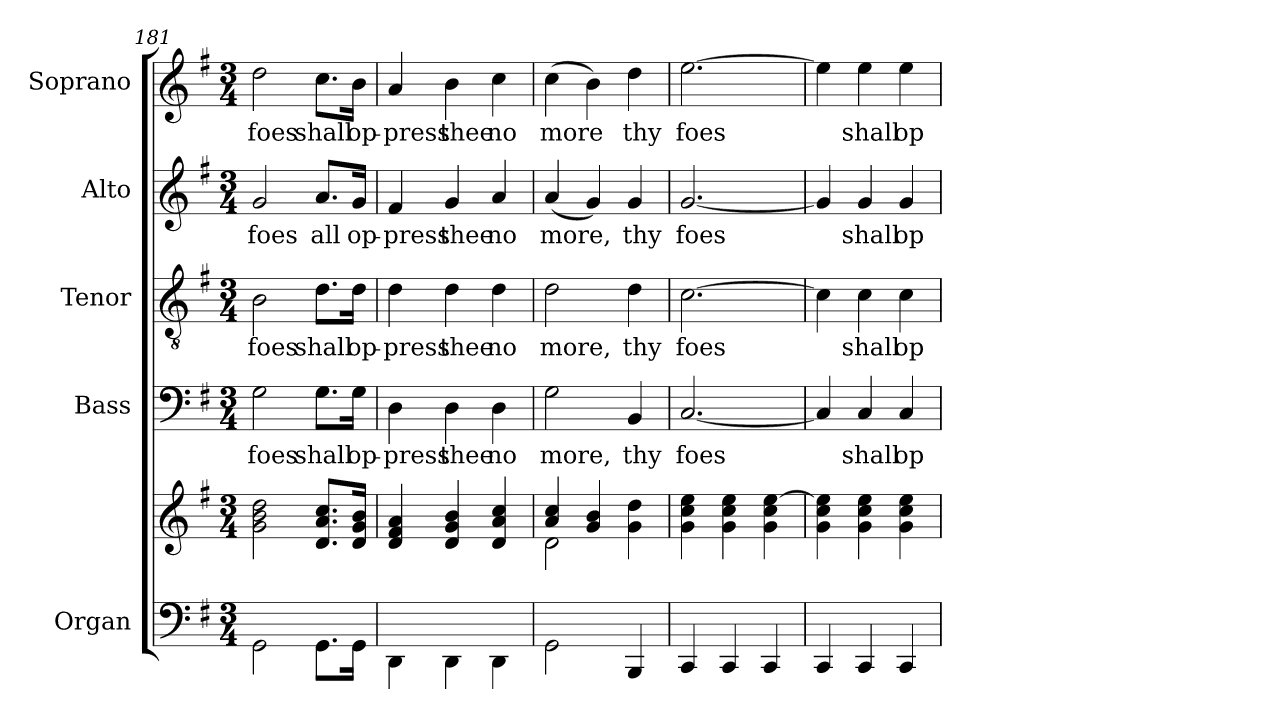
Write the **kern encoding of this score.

**kern	**kern	**kern	**text	**kern	**text	**kern	**text	**kern	**text
*part5	*part5	*part4	*part4	*part3	*part3	*part2	*part2	*part1	*part1
*staff6	*staff5	*staff4	*staff4	*staff3	*staff3	*staff2	*staff2	*staff1	*staff1
*I"Organ	*	*I"Bass	*	*I"Tenor	*	*I"Alto	*	*I"Soprano	*
*I'Org.	*	*I'B.	*	*I'T.	*	*I'A.	*	*I'S.	*
!!LO:LB:g=z
*clefF4	*clefG2	*clefF4	*	*clefGv2	*	*clefG2	*	*clefG2	*
*	*	*	*	*ITrd7c12	*	*	*	*	*
*k[f#]	*k[f#]	*k[f#]	*	*k[f#]	*	*k[f#]	*	*k[f#]	*
*G:	*G:	*G:	*	*G:	*	*G:	*	*G:	*
*M3/4	*M3/4	*M3/4	*	*M3/4	*	*M3/4	*	*M3/4	*
=181	=181	=181	=181	=181	=181	=181	=181	=181	=181
!	!	!	!LO:LY:b:color=#000000	!	!	!	!	!	!
!	!	!	!	!	!LO:LY:b:color=#000000	!	!	!	!
!	!	!	!	!	!	!	!LO:LY:b:color=#000000	!	!
!	!	!	!	!	!	!	!	!	!LO:LY:b:color=#000000
2GGi\	2gi\ 2bi 2ddi	2Gi\	foes	2BBi\	foes	2gi/	foes	2ddi\	foes
!	!	!	!LO:LY:b:color=#000000	!	!	!	!	!	!
!	!	!	!	!	!LO:LY:b:color=#000000	!	!	!	!
!	!	!	!	!	!	!	!LO:LY:b:color=#000000	!	!
!	!	!	!	!	!	!	!	!	!LO:LY:b:color=#000000
8.GGi\L	8.di/ 8.ai 8.cciL	8.Gi\L	shall	8.Di\L	shall	8.ai/L	all	8.cci\L	shall
!	!	!	!LO:LY:b:color=#000000	!	!	!	!	!	!
!	!	!	!	!	!LO:LY:b:color=#000000	!	!	!	!
!	!	!	!	!	!	!	!LO:LY:b:color=#000000	!	!
!	!	!	!	!	!	!	!	!	!LO:LY:b:color=#000000
16GGi\Jk	16di/ 16gi 16biJk	16Gi\Jk	op-	16Di\Jk	op-	16gi/Jk	op-	16bi\Jk	op-
=182	=182	=182	=182	=182	=182	=182	=182	=182	=182
!	!	!	!LO:LY:b:color=#000000	!	!	!	!	!	!
!	!	!	!	!	!LO:LY:b:color=#000000	!	!	!	!
!	!	!	!	!	!	!	!LO:LY:b:color=#000000	!	!
!	!	!	!	!	!	!	!	!	!LO:LY:b:color=#000000
4DDi\	4di/ 4f#i 4ai	4Di\	-press	4Di\	-press	4f#i/	-press	4ai/	-press
!	!	!	!LO:LY:b:color=#000000	!	!	!	!	!	!
!	!	!	!	!	!LO:LY:b:color=#000000	!	!	!	!
!	!	!	!	!	!	!	!LO:LY:b:color=#000000	!	!
!	!	!	!	!	!	!	!	!	!LO:LY:b:color=#000000
4DDi\	4di/ 4gi 4bi	4Di\	thee	4Di\	thee	4gi/	thee	4bi\	thee
!	!	!	!LO:LY:b:color=#000000	!	!	!	!	!	!
!	!	!	!	!	!LO:LY:b:color=#000000	!	!	!	!
!	!	!	!	!	!	!	!LO:LY:b:color=#000000	!	!
!	!	!	!	!	!	!	!	!	!LO:LY:b:color=#000000
4DDi\	4di/ 4ai 4cci	4Di\	no	4Di\	no	4ai/	no	4cci\	no
=183	=183	=183	=183	=183	=183	=183	=183	=183	=183
*	*^	*	*	*	*	*	*	*	*
!	!	!	!	!LO:LY:b:color=#000000	!	!	!	!	!	!
!	!	!	!	!	!	!LO:LY:b:color=#000000	!	!	!	!
!	!	!	!	!	!	!	!	!LO:LY:b:color=#000000	!	!
!	!	!	!	!	!	!	!	!	!	!LO:LY:b:color=#000000
2GGi\	4ai/ 4cci	2di\	2Gi\	more,	2Di\	more,	(4ai/	more,	(4cci\	more
.	4gi/ 4bi	.	.	.	.	.	4gi/)	.	4bi\)	.
!	!	!	!	!LO:LY:b:color=#000000	!	!	!	!	!	!
!	!	!	!	!	!	!LO:LY:b:color=#000000	!	!	!	!
!	!	!	!	!	!	!	!	!LO:LY:b:color=#000000	!	!
!	!	!	!	!	!	!	!	!	!	!LO:LY:b:color=#000000
4BBBi/	4gi\ 4ddi	4ryy	4BBi/	thy	4Di\	thy	4gi/	thy	4ddi\	thy
*	*v	*v	*	*	*	*	*	*	*	*
=184	=184	=184	=184	=184	=184	=184	=184	=184	=184
*	*^	*	*	*	*	*	*	*	*
!	!	!	!	!LO:LY:b:color=#000000	!	!	!	!	!	!
*	*v	*v	*	*	*	*	*	*	*	*
*	*^	*	*	*	*	*	*	*	*
!	!	!	!	!	!	!LO:LY:b:color=#000000	!	!	!	!
*	*v	*v	*	*	*	*	*	*	*	*
*	*^	*	*	*	*	*	*	*	*
!	!	!	!	!	!	!	!	!LO:LY:b:color=#000000	!	!
*	*v	*v	*	*	*	*	*	*	*	*
*	*^	*	*	*	*	*	*	*	*
!	!	!	!	!	!	!	!	!	!	!LO:LY:b:color=#000000
*	*v	*v	*	*	*	*	*	*	*	*
4CCi/	4gi\ 4cci 4eei	[<2.Ci/	foes	[>2.Ci\	foes	[<2.gi/	foes	[>2.eei\	foes
4CCi/	4gi\ 4cci 4eei	.	.	.	.	.	.	.	.
4CCi/	4gi\ 4cci [>4eei	.	.	.	.	.	.	.	.
=185	=185	=185	=185	=185	=185	=185	=185	=185	=185
4CCi/	4gi\ 4cci 4eei]	4Ci/]	.	4Ci\]	.	4gi/]	.	4eei\]	.
!	!	!	!LO:LY:b:color=#000000	!	!	!	!	!	!
!	!	!	!	!	!LO:LY:b:color=#000000	!	!	!	!
!	!	!	!	!	!	!	!LO:LY:b:color=#000000	!	!
!	!	!	!	!	!	!	!	!	!LO:LY:b:color=#000000
4CCi/	4gi\ 4cci 4eei	4Ci/	shall	4Ci\	shall	4gi/	shall	4eei\	shall
!	!	!	!LO:LY:b:color=#000000	!	!	!	!	!	!
!	!	!	!	!	!LO:LY:b:color=#000000	!	!	!	!
!	!	!	!	!	!	!	!LO:LY:b:color=#000000	!	!
!	!	!	!	!	!	!	!	!	!LO:LY:b:color=#000000
4CCi/	4gi\ 4cci 4eei	4Ci/	op-	4Ci\	op-	4gi/	op-	4eei\	op-
=	=	=	=	=	=	=	=	=	=
*-	*-	*-	*-	*-	*-	*-	*-	*-	*-
